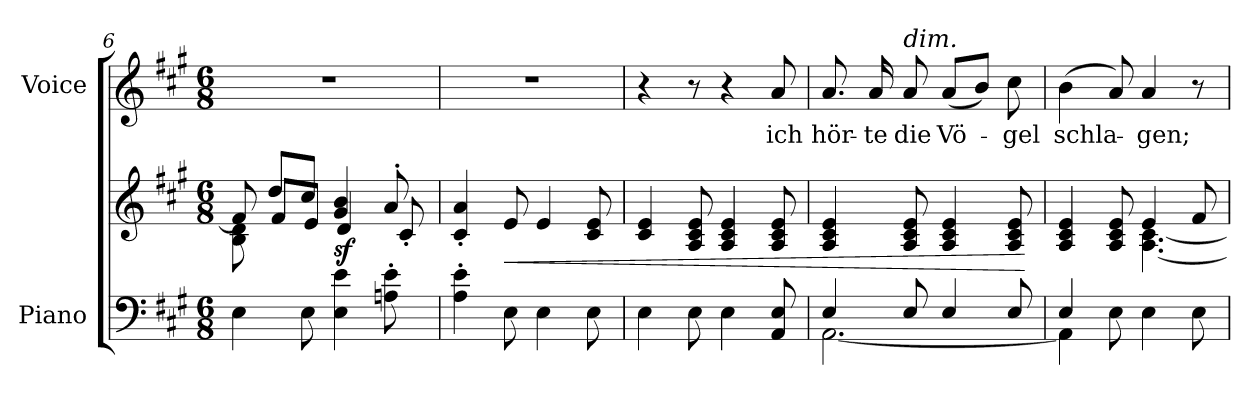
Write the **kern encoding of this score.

**kern	**kern	**dynam	**kern	**text
*part2	*part2	*part2	*part1	*part1
*staff3	*staff2	*staff2/3	*staff1	*staff1
*I"Piano	*	*	*I"Voice	*
*I'Pno	*	*	*	*
*clefF4	*clefG2	*	*clefG2	*
*k[f#c#g#]	*k[f#c#g#]	*	*k[f#c#g#]	*
*M6/8	*M6/8	*	*M6/8	*
=6	=6	=6	=6	=6
*	*^	*	*	*
4E\	8f#/]	8B\ 8d\	.	2.r	.
.	8dd/L	8f#/L	.	.	.
8E\	8cc#/J	8e/J	.	.	.
!	!	!	!LO:DY:b	!	!
4E\ 4e\	4g#/ 4b/	4d/	sf	.	.
8An\' 8e\'	8a'</	8c#'/	.	.	.
*	*v	*v	*	*	*
=7	=7	=7	=7	=7
4A\' 4e\'	4c#/' 4a/'	.	2.r	.
!	!	!LO:HP:b	!	!
8E\	8e/	<	.	.
4E\	4e/	.	.	.
8E\	8c#/ 8e/	.	.	.
=8	=8	=8	=8	=8
4E\	4c#/ 4e/	.	4r	.
8E\	8A/ 8c#/ 8e/	.	8r	.
4E\	4A/ 4c#/ 4e/	.	4r	.
8AA/ 8E/	8A/ 8c#/ 8e/	.	8a/	ich
=9	=9	=9	=9	=9
*^	*	*	*	*
4E/	[2.AA\	4A/ 4c#/ 4e/	.	8.a/	hör-
.	.	.	.	16a/	-te
!	!	!	!	!LO:TX:a:i:t=dim.	!
8E/	.	8A/ 8c#/ 8e/	.	8a/	die
4E/	.	4A/ 4c#/ 4e/	.	(8a/L	Vö-
.	.	.	.	8b/J)	.
8E/	.	8A/ 8c#/ 8e/	.	8cc#\	-gel
*v	*v	*	*	*	*
.	.	[	.	.
=10	=10	=10	=10	=10
*^	*^	*	*	*
4E/	4AA\]	4A/ 4c#/ 4e/	4.ryy	.	(<4b\	schla-
8E\	2ryy	8A/ 8c#/ 8e/	.	.	8a/)	.
4E\	.	4e/	[4.A\ [4.c#\	.	4a/	-gen;
8E\	.	8f#/	.	.	8r	.
*v	*v	*	*	*	*	*
*	*v	*v	*	*	*
=	=	=	=	=
*-	*-	*-	*-	*-
